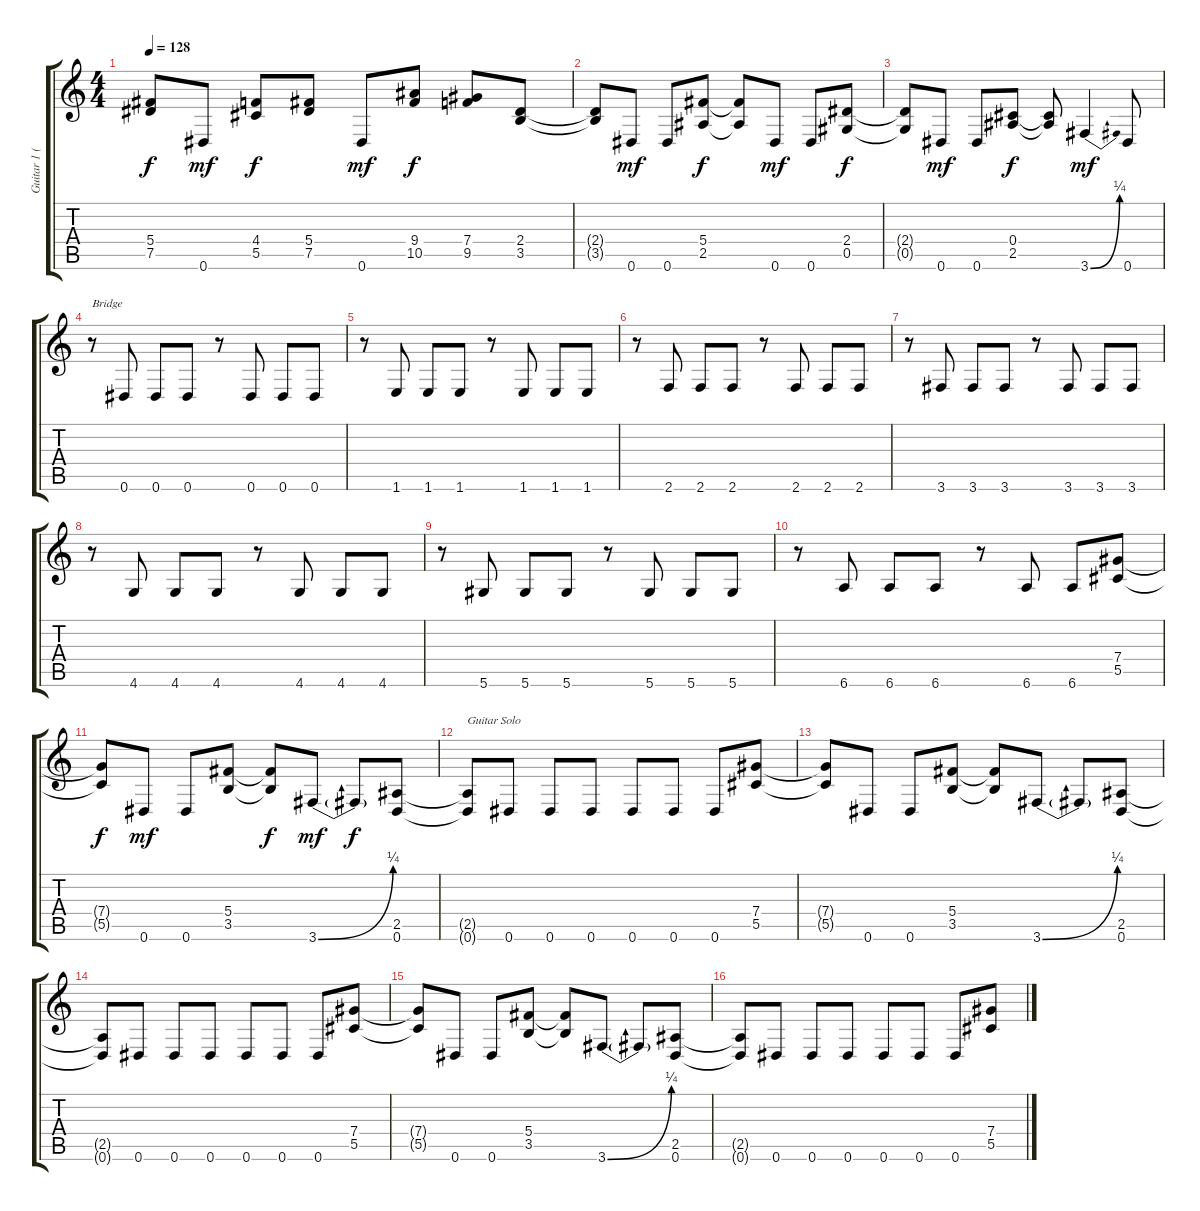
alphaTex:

\track ("Guitar 1 (Dave Mustaine)" "Guitar 1 (") {instrument distortionguitar}
\staff {score tabs}
\tuning (Eb4 Bb3 Gb3 Db3 Ab2 Eb2) {hide}
\ts (4 4)
\tempo 128
\clef g2
\ks c
(5.4 7.5).8{dy f} 0.6.8{dy mf} (4.4 5.5).8{dy f} (5.4 7.5).8 0.6.8{dy mf} (9.4 10.5).8{dy f} (7.4 9.5).8 (2.4 3.5).8 |
(2.4{t} 3.5{t}).8 0.6.8{dy mf} 0.6.8 (5.4 2.5).8{dy f} (5.4{t} 2.5{t}).8 0.6.8{dy mf} 0.6.8 (2.4 0.5).8{dy f} |
(2.4{t} 0.5{t}).8 0.6.8{dy mf} 0.6.8 (0.4 2.5).8{dy f} (0.4{t} 2.5{t}).8 3.6{be (bend 0 0 60 1)}.4{dy mf} 0.6.8 |
r.8{txt "Bridge"} 0.6.8 0.6.8 0.6.8 r.8 0.6.8 0.6.8 0.6.8 |
r.8 1.6.8 1.6.8 1.6.8 r.8 1.6.8 1.6.8 1.6.8 |
r.8 2.6.8 2.6.8 2.6.8 r.8 2.6.8 2.6.8 2.6.8 |
r.8 3.6.8 3.6.8 3.6.8 r.8 3.6.8 3.6.8 3.6.8 |
r.8 4.6.8 4.6.8 4.6.8 r.8 4.6.8 4.6.8 4.6.8 |
r.8 5.6.8 5.6.8 5.6.8 r.8 5.6.8 5.6.8 5.6.8 |
r.8 6.6.8 6.6.8 6.6.8 r.8 6.6.8 6.6.8 (7.4 5.5).8 |
(7.4{t} 5.5{t}).8{dy f} 0.6.8{dy mf} 0.6.8 (5.4 3.5).8 (5.4{t} 3.5{t}).8{dy f} 3.6{be (bend 0 0 60 1)}.8{dy mf} 3.6{t}.8{dy f} (2.5 0.6).8 |
(2.5{t} 0.6{t}).8{txt "Guitar Solo"} 0.6.8 0.6.8 0.6.8 0.6.8 0.6.8 0.6.8 (7.4 5.5).8 |
(7.4{t} 5.5{t}).8 0.6.8 0.6.8 (5.4 3.5).8 (5.4{t} 3.5{t}).8 3.6{be (bend 0 0 60 1)}.8 3.6{t}.8 (2.5 0.6).8 |
(2.5{t} 0.6{t}).8 0.6.8 0.6.8 0.6.8 0.6.8 0.6.8 0.6.8 (7.4 5.5).8 |
(7.4{t} 5.5{t}).8 0.6.8 0.6.8 (5.4 3.5).8 (5.4{t} 3.5{t}).8 3.6{be (bend 0 0 60 1)}.8 3.6{t}.8 (2.5 0.6).8 |
(2.5{t} 0.6{t}).8 0.6.8 0.6.8 0.6.8 0.6.8 0.6.8 0.6.8 (7.4 5.5).8
